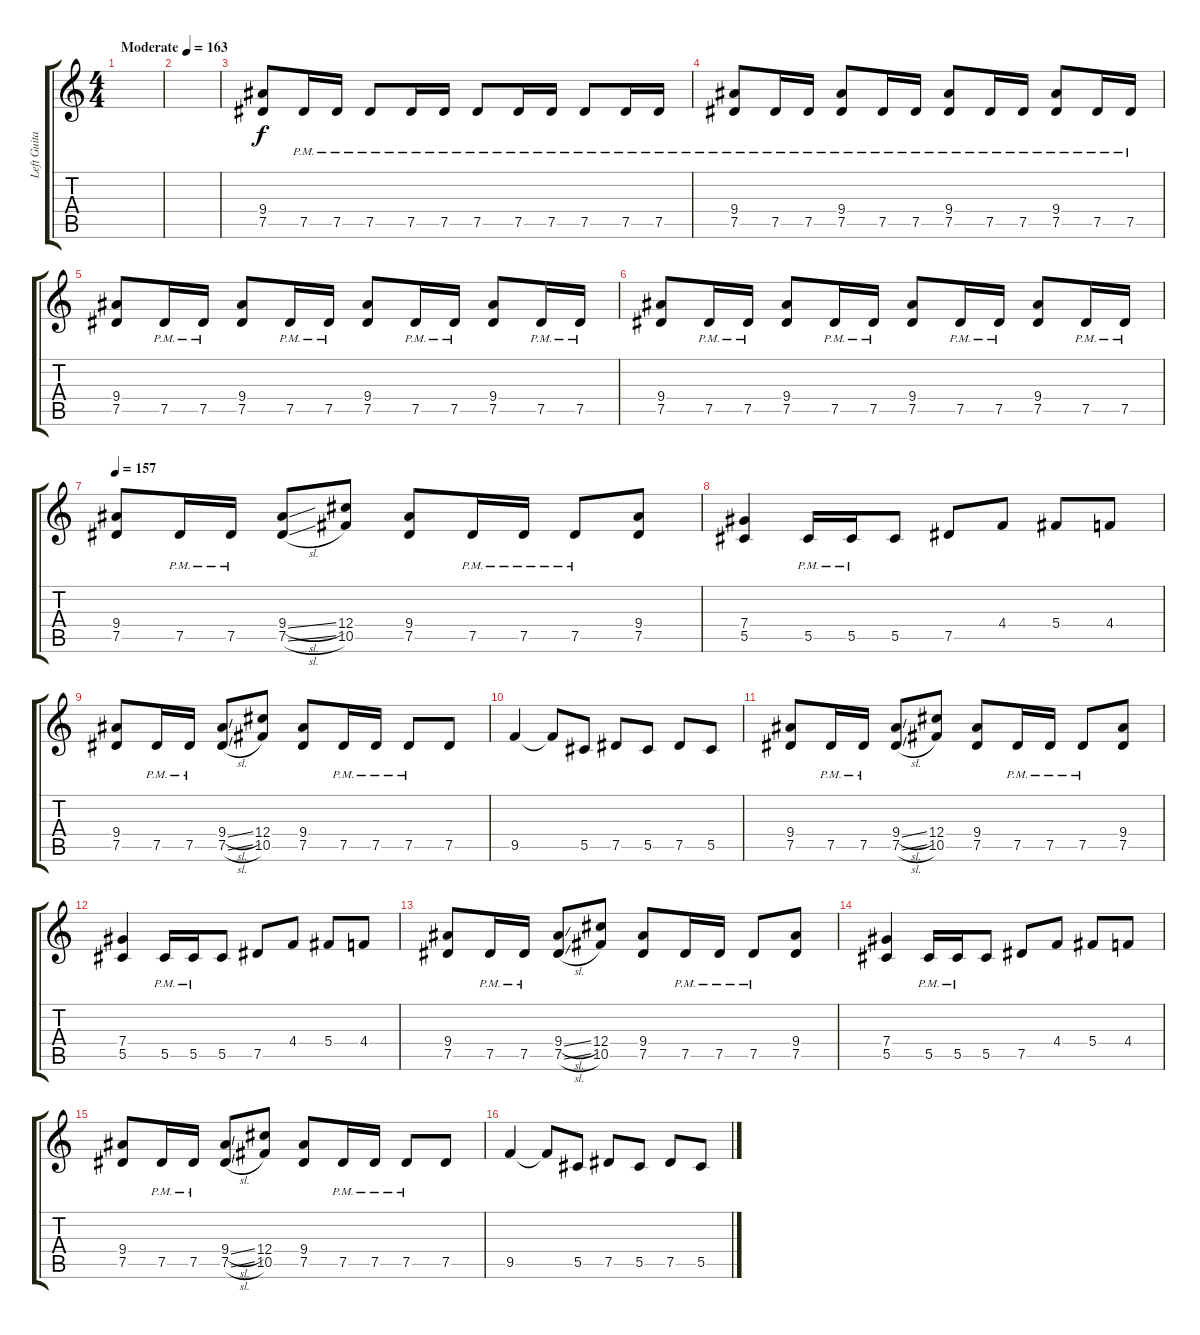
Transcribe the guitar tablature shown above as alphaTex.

\track ("Left Guitar" "Left Guita") {instrument overdrivenguitar}
\staff {score tabs}
\tuning (Eb4 Bb3 Gb3 Db3 Ab2 Eb2) {hide}
\ts (4 4)
\tempo (163 "Moderate")
\clef g2
\ks c
|
|
(9.4 7.5).8 7.5{pm}.16 7.5{pm}.16 7.5{pm}.8 7.5{pm}.16 7.5{pm}.16 7.5{pm}.8 7.5{pm}.16 7.5{pm}.16 7.5{pm}.8 7.5{pm}.16 7.5{pm}.16 |
(9.4 7.5{pm}).8 7.5{pm}.16 7.5{pm}.16 (9.4 7.5{pm}).8 7.5{pm}.16 7.5{pm}.16 (9.4 7.5{pm}).8 7.5{pm}.16 7.5{pm}.16 (9.4 7.5{pm}).8 7.5{pm}.16 7.5{pm}.16 |
(9.4 7.5).8 7.5{pm}.16 7.5{pm}.16 (9.4 7.5).8 7.5{pm}.16 7.5{pm}.16 (9.4 7.5).8 7.5{pm}.16 7.5{pm}.16 (9.4 7.5).8 7.5{pm}.16 7.5{pm}.16 |
(9.4 7.5).8 7.5{pm}.16 7.5{pm}.16 (9.4 7.5).8 7.5{pm}.16 7.5{pm}.16 (9.4 7.5).8 7.5{pm}.16 7.5{pm}.16 (9.4 7.5).8 7.5{pm}.16 7.5{pm}.16 |
\tempo 157
(9.4 7.5).8 7.5{pm}.16 7.5{pm}.16 (9.4{sl} 7.5{sl}).8 (12.4 10.5).8 (9.4 7.5).8 7.5{pm}.16 7.5{pm}.16 7.5{pm}.8 (9.4 7.5).8 |
(7.4 5.5).4 5.5{pm}.16 5.5{pm}.16 5.5.8 7.5.8 4.4.8 5.4.8 4.4.8 |
(9.4 7.5).8 7.5{pm}.16 7.5{pm}.16 (9.4{sl} 7.5{sl}).8 (12.4 10.5).8 (9.4 7.5).8 7.5{pm}.16 7.5{pm}.16 7.5{pm}.8 7.5.8 |
9.5.4 9.5{t}.8 5.5.8 7.5.8 5.5.8 7.5.8 5.5.8 |
(9.4 7.5).8 7.5{pm}.16 7.5{pm}.16 (9.4{sl} 7.5{sl}).8 (12.4 10.5).8 (9.4 7.5).8 7.5{pm}.16 7.5{pm}.16 7.5{pm}.8 (9.4 7.5).8 |
(7.4 5.5).4 5.5{pm}.16 5.5{pm}.16 5.5.8 7.5.8 4.4.8 5.4.8 4.4.8 |
(9.4 7.5).8 7.5{pm}.16 7.5{pm}.16 (9.4{sl} 7.5{sl}).8 (12.4 10.5).8 (9.4 7.5).8 7.5{pm}.16 7.5{pm}.16 7.5{pm}.8 (9.4 7.5).8 |
(7.4 5.5).4 5.5{pm}.16 5.5{pm}.16 5.5.8 7.5.8 4.4.8 5.4.8 4.4.8 |
(9.4 7.5).8 7.5{pm}.16 7.5{pm}.16 (9.4{sl} 7.5{sl}).8 (12.4 10.5).8 (9.4 7.5).8 7.5{pm}.16 7.5{pm}.16 7.5{pm}.8 7.5.8 |
9.5.4 9.5{t}.8 5.5.8 7.5.8 5.5.8 7.5.8 5.5.8
